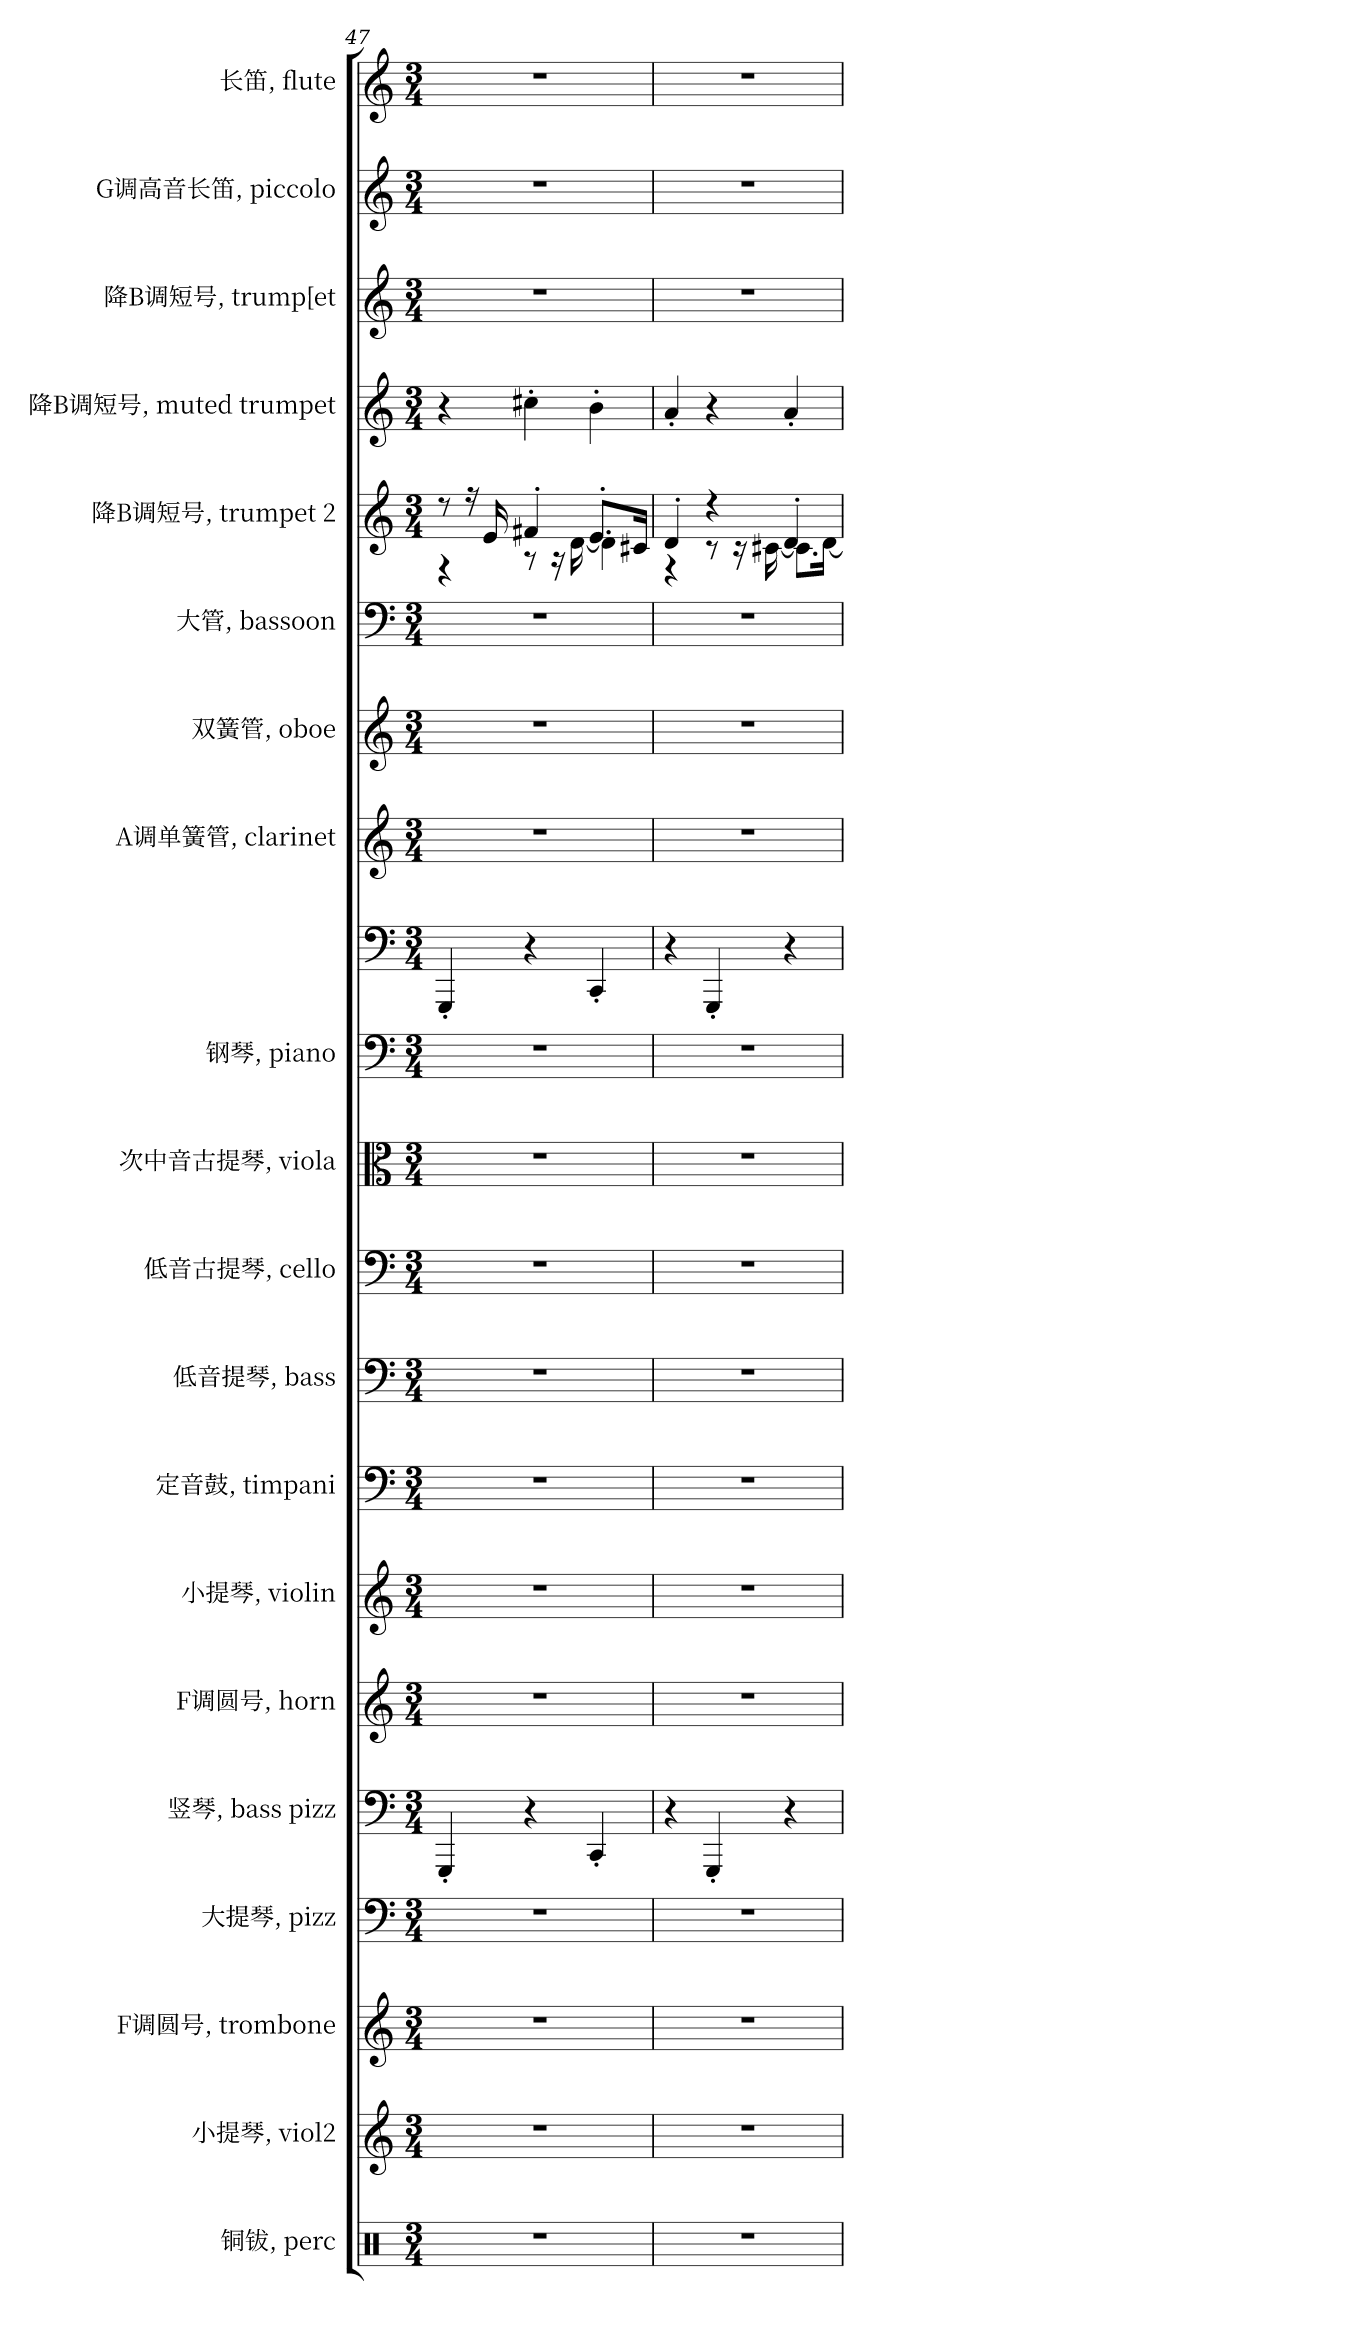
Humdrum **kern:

**kern	**kern	**kern	**kern	**kern	**kern	**kern	**kern	**kern	**kern	**kern	**kern	**kern	**kern	**kern	**kern	**kern	**kern	**kern	**kern	**kern
*part20	*part19	*part18	*part17	*part16	*part15	*part14	*part13	*part12	*part11	*part10	*part9	*part9	*part8	*part7	*part6	*part5	*part4	*part3	*part2	*part1
*staff21	*staff20	*staff19	*staff18	*staff17	*staff16	*staff15	*staff14	*staff13	*staff12	*staff11	*staff10	*staff9	*staff8	*staff7	*staff6	*staff5	*staff4	*staff3	*staff2	*staff1
*I"铜钹, perc	*I"小提琴, viol2	*I"F调圆号, trombone	*I"大提琴, pizz	*I"竖琴, bass pizz	*I"F调圆号, horn	*I"小提琴, violin	*I"定音鼓, timpani	*I"低音提琴, bass	*I"低音古提琴, cello	*I"次中音古提琴, viola	*I"钢琴, piano	*	*I"A调单簧管, clarinet	*I"双簧管, oboe	*I"大管, bassoon	*I"降B调短号, trumpet 2	*I"降B调短号, muted trumpet	*I"降B调短号, trump[et	*I"G调高音长笛, piccolo	*I"长笛, flute
*	*	*	*	*	*I'F Hn.	*I'Vln.	*I'Timp.	*	*	*	*I'Pno.	*	*I'A Cl.	*I'Ob.	*I'Bsn.	*	*	*	*	*I'Fl.
!!LO:PB:g=z
*clefX	*clefG2	*clefG2	*clefF4	*clefF4	*clefG2	*clefG2	*clefF4	*clefF4	*clefF4	*clefC3	*clefF4	*clefF4	*clefG2	*clefG2	*clefF4	*clefG2	*clefG2	*clefG2	*clefG2	*clefG2
*	*	*ITrd4c7	*	*	*ITrd4c7	*	*	*ITrd7c12	*	*	*	*	*ITrd2c3	*	*	*ITrd1c2	*ITrd1c2	*ITrd1c2	*ITrd-4c-7	*
*k[]	*k[]	*k[b-]	*k[]	*k[]	*k[b-]	*k[]	*k[]	*k[]	*k[]	*k[]	*k[]	*k[]	*k[f#c#g#]	*k[]	*k[]	*k[b-e-]	*k[b-e-]	*k[b-e-]	*k[f#]	*k[]
*M3/4	*M3/4	*M3/4	*M3/4	*M3/4	*M3/4	*M3/4	*M3/4	*M3/4	*M3/4	*M3/4	*M3/4	*M3/4	*M3/4	*M3/4	*M3/4	*M3/4	*M3/4	*M3/4	*M3/4	*M3/4
=47	=47	=47	=47	=47	=47	=47	=47	=47	=47	=47	=47	=47	=47	=47	=47	=47	=47	=47	=47	=47
*	*	*	*	*	*	*	*	*	*	*	*	*	*	*	*	*^	*	*	*	*
2.r	2.r	2.r	2.r	4GGG'/	2.r	2.r	2.r	2.r	2.r	2.r	2.r	4GGG'/	2.r	2.r	2.r	8r	4r	4r	2.r	2.r	2.r
.	.	.	.	.	.	.	.	.	.	.	.	.	.	.	.	16r	.	.	.	.	.
.	.	.	.	.	.	.	.	.	.	.	.	.	.	.	.	16d/	.	.	.	.	.
.	.	.	.	4r	.	.	.	.	.	.	.	4r	.	.	.	4en'/	8r	4bn'\	.	.	.
.	.	.	.	.	.	.	.	.	.	.	.	.	.	.	.	.	16r	.	.	.	.
.	.	.	.	.	.	.	.	.	.	.	.	.	.	.	.	.	[16c\	.	.	.	.
.	.	.	.	4CC'/	.	.	.	.	.	.	.	4CC'/	.	.	.	8.d'/L	4c\]	4a'\	.	.	.
.	.	.	.	.	.	.	.	.	.	.	.	.	.	.	.	16Bn/Jk	.	.	.	.	.
=48	=48	=48	=48	=48	=48	=48	=48	=48	=48	=48	=48	=48	=48	=48	=48	=48	=48	=48	=48	=48	=48
2.r	2.r	2.r	2.r	4r	2.r	2.r	2.r	2.r	2.r	2.r	2.r	4r	2.r	2.r	2.r	4c'/	4r	4g'/	2.r	2.r	2.r
.	.	.	.	4GGG'/	.	.	.	.	.	.	.	4GGG'/	.	.	.	4r	8r	4r	.	.	.
.	.	.	.	.	.	.	.	.	.	.	.	.	.	.	.	.	16r	.	.	.	.
.	.	.	.	.	.	.	.	.	.	.	.	.	.	.	.	.	[16Bn\	.	.	.	.
.	.	.	.	4r	.	.	.	.	.	.	.	4r	.	.	.	4c'/	8.B\L]	4g'/	.	.	.
.	.	.	.	.	.	.	.	.	.	.	.	.	.	.	.	.	[16c\Jk	.	.	.	.
*	*	*	*	*	*	*	*	*	*	*	*	*	*	*	*	*v	*v	*	*	*	*
=	=	=	=	=	=	=	=	=	=	=	=	=	=	=	=	=	=	=	=	=
*-	*-	*-	*-	*-	*-	*-	*-	*-	*-	*-	*-	*-	*-	*-	*-	*-	*-	*-	*-	*-
